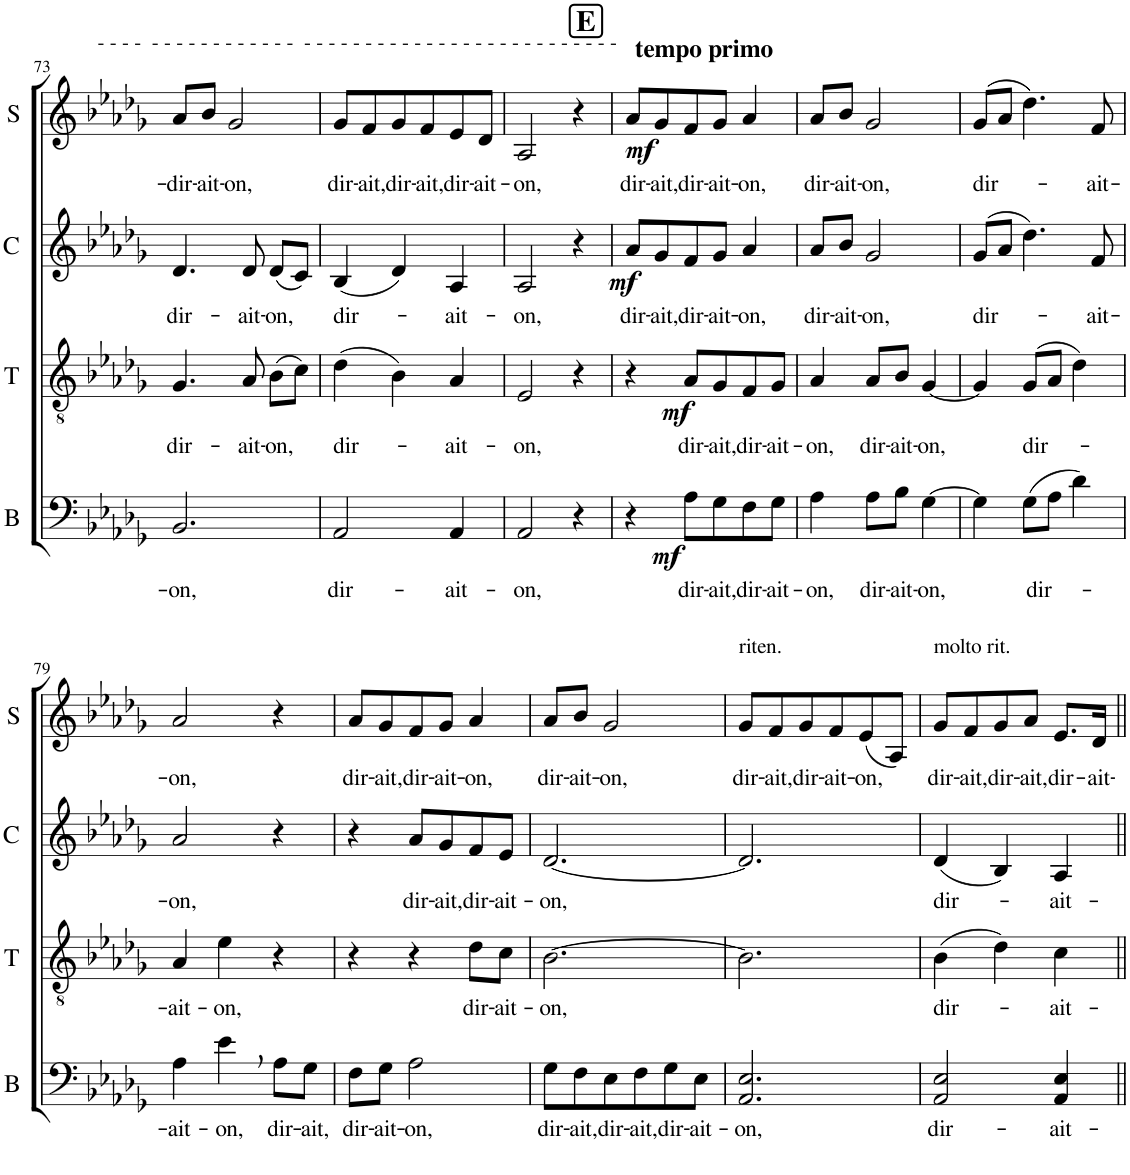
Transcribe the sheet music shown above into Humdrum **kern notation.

**kern	**text	**dynam	**kern	**text	**dynam	**kern	**text	**dynam	**kern	**text	**dynam
*part4	*part4	*part4	*part3	*part3	*part3	*part2	*part2	*part2	*part1	*part1	*part1
*staff4	*staff4	*staff4	*staff3	*staff3	*staff3	*staff2	*staff2	*staff2	*staff1	*staff1	*staff1
*I"Bassi	*	*	*I"Tenori	*	*	*I"Contralti	*	*	*I"Soprani	*	*
*I'B	*	*	*I'T	*	*	*I'C	*	*	*I'S	*	*
!!LO:PB:g=z
*clefF4	*	*	*clefGv2	*	*	*clefG2	*	*	*clefG2	*	*
*	*	*	*	*	*	*	*	*	*Trd1c2	*	*
*k[b-e-a-d-g-]	*	*	*k[b-e-a-d-g-]	*	*	*k[b-e-a-d-g-]	*	*	*k[b-e-a-d-g-]	*	*
*D-:	*	*	*D-:	*	*	*D-:	*	*	*D-:	*	*
*M3/4	*	*	*M3/4	*	*	*M3/4	*	*	*M3/4	*	*
=73	=73	=73	=73	=73	=73	=73	=73	=73	=73	=73	=73
!	!LO:LY:b	!	!	!LO:LY:b	!	!	!LO:LY:b	!	!	!LO:LY:b	!
2.BB-/	-on,	.	4.G-/	dir-	.	4.d-/	dir-	.	8a-/L	dir-	.
!	!	!	!	!	!	!	!	!	!	!LO:LY:b	!
.	.	.	.	.	.	.	.	.	8b-/J	-ait-	.
!	!	!	!	!	!	!	!	!	!	!LO:LY:b	!
.	.	.	.	.	.	.	.	.	2g-/	-on,	.
!	!	!	!	!LO:LY:b	!	!	!LO:LY:b	!	!	!	!
.	.	.	8A-/	-ait-	.	8d-/	-ait-	.	.	.	.
!	!	!	!	!LO:LY:b	!	!	!LO:LY:b	!	!	!	!
.	.	.	(8B-\L	-on,	.	(8d-/L	-on,	.	.	.	.
.	.	.	8c\J)	.	.	8c/J)	.	.	.	.	.
=74	=74	=74	=74	=74	=74	=74	=74	=74	=74	=74	=74
!	!	!	!	!	!	!	!	!	!LO:TX:a:t=- - - -  - - - - - - - - - - - -  - - - - - - - - - - - - - - - - - - - - - - - - - -	!	!
!	!LO:LY:b	!	!	!LO:LY:b	!	!	!LO:LY:b	!	!	!LO:LY:b	!
2AA-/	dir-	.	(4d-\	dir-	.	(4B-/	dir-	.	8g-/L	dir-	.
!	!	!	!	!	!	!	!	!	!	!LO:LY:b	!
.	.	.	.	.	.	.	.	.	8f/	-ait,	.
!	!	!	!	!	!	!	!	!	!	!LO:LY:b	!
.	.	.	4B-\)	.	.	4d-/)	.	.	8g-/	dir-	.
!	!	!	!	!	!	!	!	!	!	!LO:LY:b	!
.	.	.	.	.	.	.	.	.	8f/	-ait,	.
!	!LO:LY:b	!	!	!LO:LY:b	!	!	!LO:LY:b	!	!	!LO:LY:b	!
4AA-/	-ait-	.	4A-/	-ait-	.	4A-/	-ait-	.	8e-/	dir-	.
!	!	!	!	!	!	!	!	!	!	!LO:LY:b	!
.	.	.	.	.	.	.	.	.	8d-/J	-ait-	.
=75	=75	=75	=75	=75	=75	=75	=75	=75	=75	=75	=75
!	!LO:LY:b	!	!	!LO:LY:b	!	!	!LO:LY:b	!	!	!LO:LY:b	!
2AA-/	-on,	.	2E-/	-on,	.	2A-/	-on,	.	2A-/	-on,	.
4r	.	.	4r	.	.	4r	.	.	4r	.	.
=76	=76	=76	=76	=76	=76	=76	=76	=76	=76	=76	=76
!!LO:REH:place=s1:a:B:cj:fs=14:t=E
!	!	!	!	!	!	!	!	!	!LO:TX:a:B:t=tempo primo	!	!
!	!	!	!	!	!	!	!LO:LY:b	!LO:DY:b	!	!LO:LY:b	!LO:DY:b
4r	.	.	4r	.	.	8a-/L	dir-	mf	8a-/L	dir-	mf
!	!	!	!	!	!	!	!LO:LY:b	!	!	!LO:LY:b	!
.	.	.	.	.	.	8g-/	-ait,	.	8g-/	-ait,	.
!	!LO:LY:b	!LO:DY:b	!	!LO:LY:b	!LO:DY:b	!	!LO:LY:b	!	!	!LO:LY:b	!
8A-\L	dir-	mf	8A-/L	dir-	mf	8f/	dir-	.	8f/	dir-	.
!	!LO:LY:b	!	!	!LO:LY:b	!	!	!LO:LY:b	!	!	!LO:LY:b	!
8G-\	-ait,	.	8G-/	-ait,	.	8g-/J	-ait-	.	8g-/J	-ait-	.
!	!LO:LY:b	!	!	!LO:LY:b	!	!	!LO:LY:b	!	!	!LO:LY:b	!
8F\	dir-	.	8F/	dir-	.	4a-/	-on,	.	4a-/	-on,	.
!	!LO:LY:b	!	!	!LO:LY:b	!	!	!	!	!	!	!
8G-\J	-ait-	.	8G-/J	-ait-	.	.	.	.	.	.	.
=77	=77	=77	=77	=77	=77	=77	=77	=77	=77	=77	=77
!	!LO:LY:b	!	!	!LO:LY:b	!	!	!LO:LY:b	!	!	!LO:LY:b	!
4A-\	-on,	.	4A-/	-on,	.	8a-/L	dir-	.	8a-/L	dir-	.
!	!	!	!	!	!	!	!LO:LY:b	!	!	!LO:LY:b	!
.	.	.	.	.	.	8b-/J	-ait-	.	8b-/J	-ait-	.
!	!LO:LY:b	!	!	!LO:LY:b	!	!	!LO:LY:b	!	!	!LO:LY:b	!
8A-\L	dir-	.	8A-/L	dir-	.	2g-/	-on,	.	2g-/	-on,	.
!	!LO:LY:b	!	!	!LO:LY:b	!	!	!	!	!	!	!
8B-\J	-ait-	.	8B-/J	-ait-	.	.	.	.	.	.	.
!	!LO:LY:b	!	!	!LO:LY:b	!	!	!	!	!	!	!
[4G-\	-on,	.	[4G-/	-on,	.	.	.	.	.	.	.
=78	=78	=78	=78	=78	=78	=78	=78	=78	=78	=78	=78
!	!	!	!	!	!	!	!LO:LY:b	!	!	!LO:LY:b	!
4G-\]	.	.	4G-/]	.	.	(8g-/L	dir-	.	(8g-/L	dir-	.
.	.	.	.	.	.	8a-/J	.	.	8a-/J	.	.
!	!LO:LY:b	!	!	!LO:LY:b	!	!	!	!	!	!	!
(8G-\L	dir-	.	(8G-/L	dir-	.	4.dd-\)	.	.	4.dd-\)	.	.
8A-\J	.	.	8A-/J	.	.	.	.	.	.	.	.
4d-\)	.	.	4d-\)	.	.	.	.	.	.	.	.
!	!	!	!	!	!	!	!LO:LY:b	!	!	!LO:LY:b	!
.	.	.	.	.	.	8f/	-ait-	.	8f/	-ait-	.
!!LO:LB:g=z
=79	=79	=79	=79	=79	=79	=79	=79	=79	=79	=79	=79
!	!LO:LY:b	!	!	!LO:LY:b	!	!	!LO:LY:b	!	!	!LO:LY:b	!
4A-\	-ait-	.	4A-/	-ait-	.	2a-/	-on,	.	2a-/	-on,	.
!	!LO:LY:b	!	!	!LO:LY:b	!	!	!	!	!	!	!
4e-,\	-on,	.	4e-\	-on,	.	.	.	.	.	.	.
!	!LO:LY:b	!	!	!	!	!	!	!	!	!	!
8A-\L	dir-	.	4r	.	.	4r	.	.	4r	.	.
!	!LO:LY:b	!	!	!	!	!	!	!	!	!	!
8G-\J	-ait,	.	.	.	.	.	.	.	.	.	.
=80	=80	=80	=80	=80	=80	=80	=80	=80	=80	=80	=80
!	!LO:LY:b	!	!	!	!	!	!	!	!	!LO:LY:b	!
8F\L	dir-	.	4r	.	.	4r	.	.	8a-/L	dir-	.
!	!LO:LY:b	!	!	!	!	!	!	!	!	!LO:LY:b	!
8G-\J	-ait-	.	.	.	.	.	.	.	8g-/	-ait,	.
!	!LO:LY:b	!	!	!	!	!	!LO:LY:b	!	!	!LO:LY:b	!
2A-\	-on,	.	4r	.	.	8a-/L	dir-	.	8f/	dir-	.
!	!	!	!	!	!	!	!LO:LY:b	!	!	!LO:LY:b	!
.	.	.	.	.	.	8g-/	-ait,	.	8g-/J	-ait-	.
!	!	!	!	!LO:LY:b	!	!	!LO:LY:b	!	!	!LO:LY:b	!
.	.	.	8d-\L	dir-	.	8f/	dir-	.	4a-/	-on,	.
!	!	!	!	!LO:LY:b	!	!	!LO:LY:b	!	!	!	!
.	.	.	8c\J	-ait-	.	8e-/J	-ait-	.	.	.	.
=81	=81	=81	=81	=81	=81	=81	=81	=81	=81	=81	=81
!	!LO:LY:b	!	!	!LO:LY:b	!	!	!LO:LY:b	!	!	!LO:LY:b	!
8G-\L	dir-	.	[2.B-\	-on,	.	[2.d-/	-on,	.	8a-/L	dir-	.
!	!LO:LY:b	!	!	!	!	!	!	!	!	!LO:LY:b	!
8F\	-ait,	.	.	.	.	.	.	.	8b-/J	-ait-	.
!	!LO:LY:b	!	!	!	!	!	!	!	!	!LO:LY:b	!
8E-\	dir-	.	.	.	.	.	.	.	2g-/	-on,	.
!	!LO:LY:b	!	!	!	!	!	!	!	!	!	!
8F\	-ait,	.	.	.	.	.	.	.	.	.	.
!	!LO:LY:b	!	!	!	!	!	!	!	!	!	!
8G-\	dir-	.	.	.	.	.	.	.	.	.	.
!	!LO:LY:b	!	!	!	!	!	!	!	!	!	!
8E-\J	-ait-	.	.	.	.	.	.	.	.	.	.
=82	=82	=82	=82	=82	=82	=82	=82	=82	=82	=82	=82
!	!	!	!	!	!	!	!	!	!LO:TX:a:t=riten.	!	!
!	!LO:LY:b	!	!	!	!	!	!	!	!	!LO:LY:b	!
2.AA-/ 2.E-/	-on,	.	2.B-\]	.	.	2.d-/]	.	.	8g-/L	dir-	.
!	!	!	!	!	!	!	!	!	!	!LO:LY:b	!
.	.	.	.	.	.	.	.	.	8f/	-ait,	.
!	!	!	!	!	!	!	!	!	!	!LO:LY:b	!
.	.	.	.	.	.	.	.	.	8g-/	dir-	.
!	!	!	!	!	!	!	!	!	!	!LO:LY:b	!
.	.	.	.	.	.	.	.	.	8f/	-ait-	.
!	!	!	!	!	!	!	!	!	!	!LO:LY:b	!
.	.	.	.	.	.	.	.	.	(8e-/	-on,	.
.	.	.	.	.	.	.	.	.	8A-/J)	.	.
=83	=83	=83	=83	=83	=83	=83	=83	=83	=83	=83	=83
!	!	!	!	!	!	!	!	!	!LO:TX:a:t=molto rit.	!	!
!	!LO:LY:b	!	!	!LO:LY:b	!	!	!LO:LY:b	!	!	!LO:LY:b	!
2AA-/ 2E-/	dir-	.	(4B-\	dir-	.	(4d-/	dir-	.	8g-/L	dir-	.
!	!	!	!	!	!	!	!	!	!	!LO:LY:b	!
.	.	.	.	.	.	.	.	.	8f/	-ait,	.
!	!	!	!	!	!	!	!	!	!	!LO:LY:b	!
.	.	.	4d-\)	.	.	4B-/)	.	.	8g-/	dir-	.
!	!	!	!	!	!	!	!	!	!	!LO:LY:b	!
.	.	.	.	.	.	.	.	.	8a-/J	-ait,	.
!	!LO:LY:b	!	!	!LO:LY:b	!	!	!LO:LY:b	!	!	!LO:LY:b	!
4AA-/ 4E-/	-ait-	.	4c\	-ait-	.	4A-/	-ait-	.	8.e-/L	dir-	.
!	!	!	!	!	!	!	!	!	!	!LO:LY:b	!
.	.	.	.	.	.	.	.	.	16d-/Jk	-ait-	.
=||	=||	=||	=||	=||	=||	=||	=||	=||	=||	=||	=||
*-	*-	*-	*-	*-	*-	*-	*-	*-	*-	*-	*-
